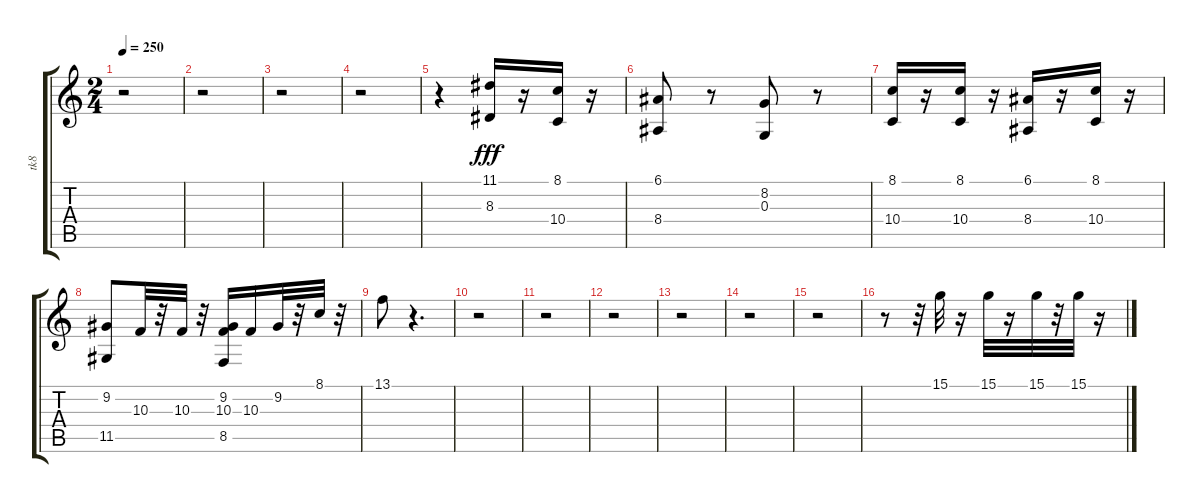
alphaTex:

\track ("tk8" "tk8") {instrument trumpet}
\staff {score tabs}
\tuning (E4 B3 G3 D3 A2 E2) {hide}
\ts (2 4)
\tempo 250
\clef g2
\ks c
r.2{dy fff instrument trumpet} |
r.2 |
r.2 |
r.2 |
r.4 (11.1 8.3).16{balance 8} r.16 (8.1 10.4).16 r.16 |
(6.1 8.4).8 r.8 (8.2 0.3).8 r.8 |
(8.1 10.4).16 r.16 (8.1 10.4).16 r.16 (6.1 8.4).16 r.16 (8.1 10.4).16 r.16 |
(9.2 11.5).8 10.3.32 r.32 10.3.32 r.32 (9.2 10.3 8.5).16 10.3.16 9.2.32 r.32 8.1.32 r.32 |
13.1.8 r.4{d} |
r.2 |
r.2 |
r.2 |
r.2 |
r.2 |
r.2 |
r.8 r.32 15.1.32 r.16 15.1.32 r.16 15.1.32 r.32 15.1.32 r.16
